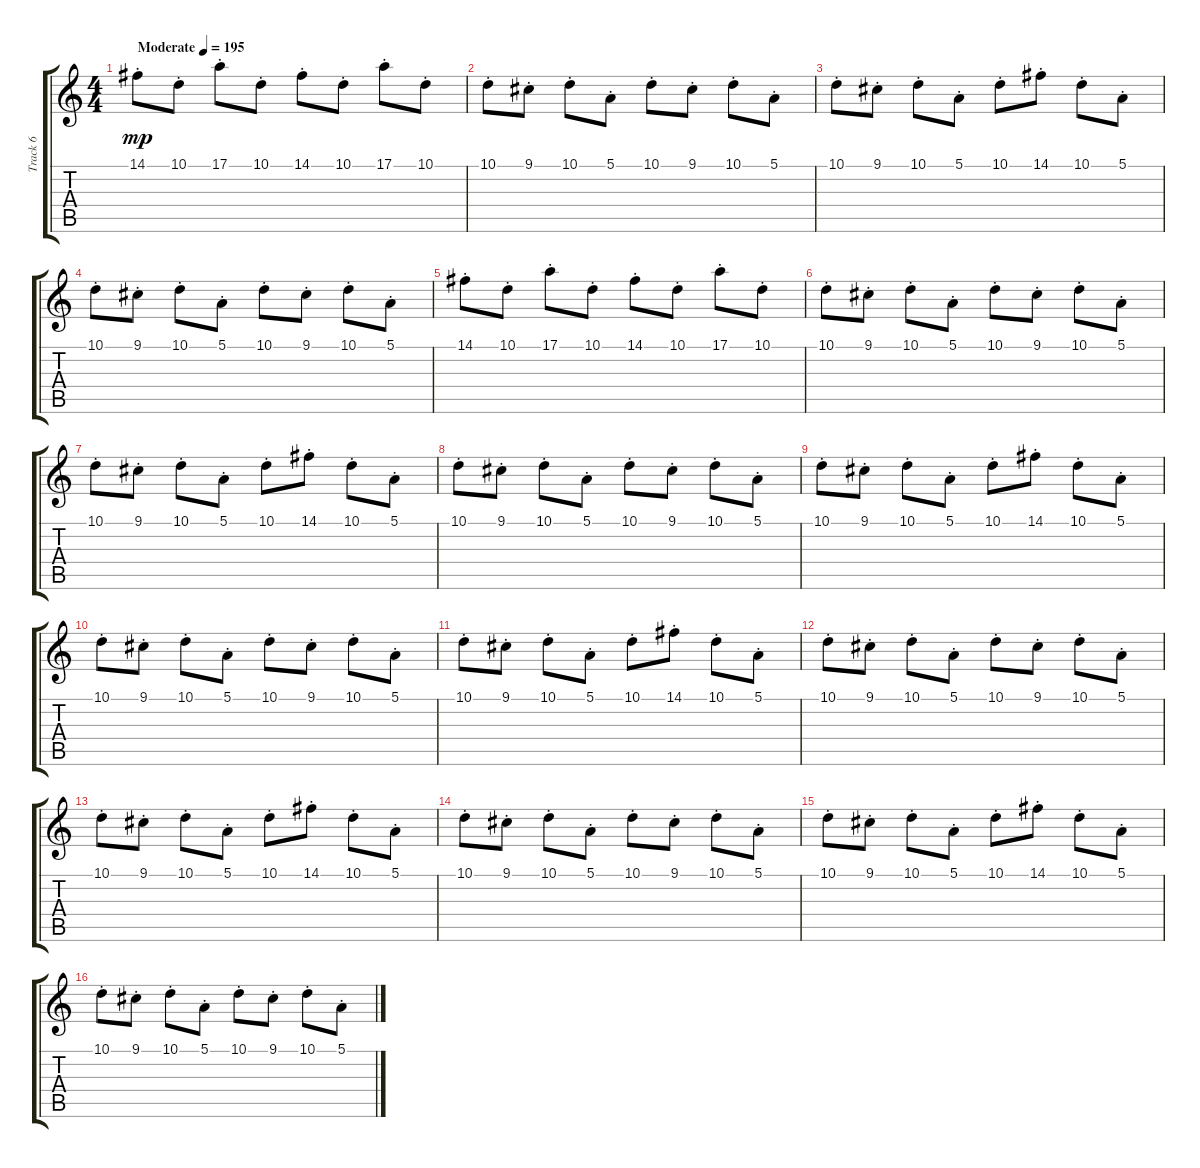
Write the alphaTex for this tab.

\track ("Track 6" "Track 6") {instrument drawbarorgan}
\staff {score tabs}
\tuning (E4 B3 G3 D3 A2 E2) {hide}
\ts (4 4)
\tempo (195 "Moderate")
\clef g2
\ks c
14.1{st}.8{dy mp instrument drawbarorgan} 10.1{st}.8 17.1{st}.8 10.1{st}.8 14.1{st}.8 10.1{st}.8 17.1{st}.8 10.1{st}.8 |
10.1{st}.8 9.1{st}.8 10.1{st}.8 5.1{st}.8 10.1{st}.8 9.1{st}.8 10.1{st}.8 5.1{st}.8 |
10.1{st}.8 9.1{st}.8 10.1{st}.8 5.1{st}.8 10.1{st}.8 14.1{st}.8 10.1{st}.8 5.1{st}.8 |
10.1{st}.8 9.1{st}.8 10.1{st}.8 5.1{st}.8 10.1{st}.8 9.1{st}.8 10.1{st}.8 5.1{st}.8 |
14.1{st}.8 10.1{st}.8 17.1{st}.8 10.1{st}.8 14.1{st}.8 10.1{st}.8 17.1{st}.8 10.1{st}.8 |
10.1{st}.8 9.1{st}.8 10.1{st}.8 5.1{st}.8 10.1{st}.8 9.1{st}.8 10.1{st}.8 5.1{st}.8 |
10.1{st}.8 9.1{st}.8 10.1{st}.8 5.1{st}.8 10.1{st}.8 14.1{st}.8 10.1{st}.8 5.1{st}.8 |
10.1{st}.8 9.1{st}.8 10.1{st}.8 5.1{st}.8 10.1{st}.8 9.1{st}.8 10.1{st}.8 5.1{st}.8 |
10.1{st}.8 9.1{st}.8 10.1{st}.8 5.1{st}.8 10.1{st}.8 14.1{st}.8 10.1{st}.8 5.1{st}.8 |
10.1{st}.8 9.1{st}.8 10.1{st}.8 5.1{st}.8 10.1{st}.8 9.1{st}.8 10.1{st}.8 5.1{st}.8 |
10.1{st}.8 9.1{st}.8 10.1{st}.8 5.1{st}.8 10.1{st}.8 14.1{st}.8 10.1{st}.8 5.1{st}.8 |
10.1{st}.8 9.1{st}.8 10.1{st}.8 5.1{st}.8 10.1{st}.8 9.1{st}.8 10.1{st}.8 5.1{st}.8 |
10.1{st}.8 9.1{st}.8 10.1{st}.8 5.1{st}.8 10.1{st}.8 14.1{st}.8 10.1{st}.8 5.1{st}.8 |
10.1{st}.8 9.1{st}.8 10.1{st}.8 5.1{st}.8 10.1{st}.8 9.1{st}.8 10.1{st}.8 5.1{st}.8 |
10.1{st}.8 9.1{st}.8 10.1{st}.8 5.1{st}.8 10.1{st}.8 14.1{st}.8 10.1{st}.8 5.1{st}.8 |
10.1{st}.8 9.1{st}.8 10.1{st}.8 5.1{st}.8 10.1{st}.8 9.1{st}.8 10.1{st}.8 5.1{st}.8
